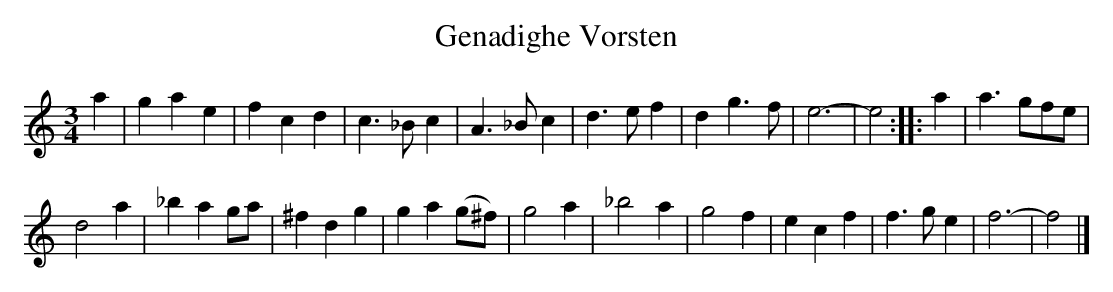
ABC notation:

X:1
T:Genadighe Vorsten
M:3/4
K:Flyd
a2|g2a2e2|f2c2d2|c3_Bc2|A3_Bc2|d3ef2|d2g3f|e6-|e4:||:a2|a3gfe|
d4a2|_b2a2ga|^f2d2g2|g2a2(g^f)|g4a2|_b4a2|g4f2|e2c2f2|f3ge2|f6-|f4|]
